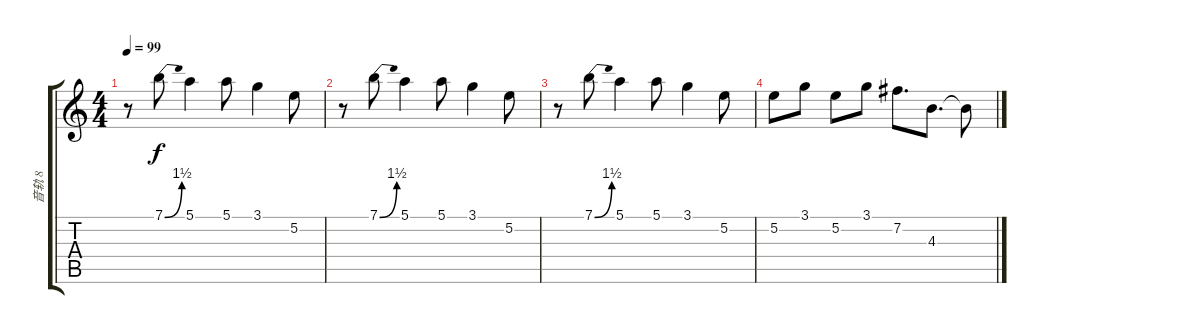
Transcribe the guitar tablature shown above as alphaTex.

\track ("音轨 8" "音轨 8") {instrument overdrivenguitar}
\staff {score tabs}
\tuning (E4 B3 G3 D3 A2 E2) {hide}
\ts (4 4)
\tempo 99
\clef g2
\ks c
r.8{dy f} 7.1{be (bend 0 0 60 6)}.8 5.1.4 5.1.8 3.1.4 5.2.8 |
r.8 7.1{be (bend 0 0 60 6)}.8 5.1.4 5.1.8 3.1.4 5.2.8 |
r.8 7.1{be (bend 0 0 60 6)}.8 5.1.4 5.1.8 3.1.4 5.2.8 |
5.2.8 3.1.8 5.2.8 3.1.8 7.2.8{d} 4.3.8{d} 4.3{t}.8
